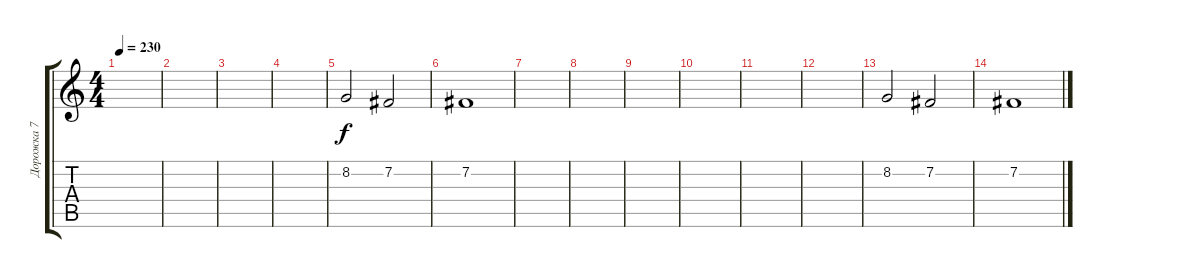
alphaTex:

\track ("Дорожка 7" "Дорожка 7") {instrument lead6voice}
\staff {score tabs}
\tuning (E4 B3 G3 D3 A2 E2) {hide}
\ts (4 4)
\tempo 230
\clef g2
\ks c
|
|
|
|
8.2.2 7.2.2 |
7.2.1 |
|
|
|
|
|
|
8.2.2 7.2.2 |
7.2.1
